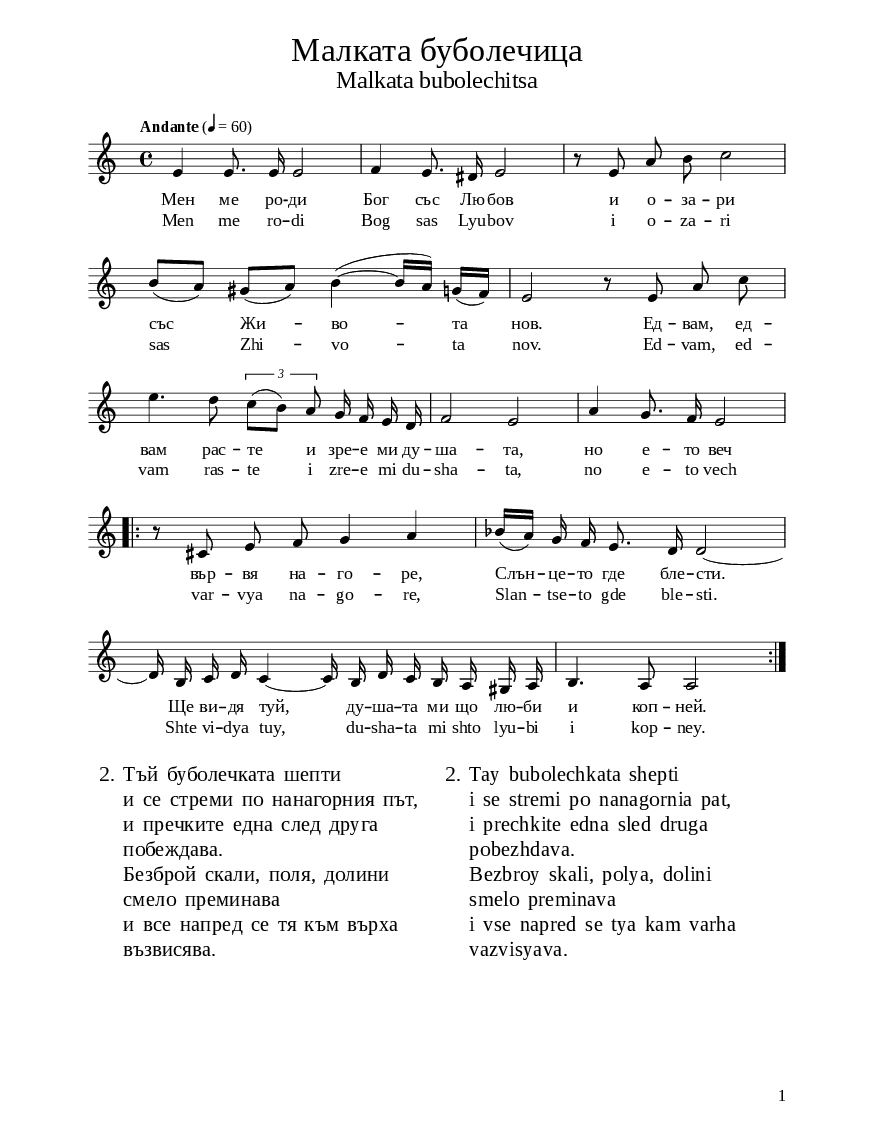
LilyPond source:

% Виж за разположението на текста.
\version "2.24.0"

% include paper part and global functions
\include "include/globals.ily"

\bookpart {
  \include "include/bookpart-paper.ily"
  \score {
    \include "include/score-layout.ily"

    \new Voice \absolute {
      \clef treble
      \key c \major
      \time 4/4
      \tempoFunc "Andante" 4 "60"
      \autoBeamOff

      e'4  e'8.  e'16  e'2 | % 2
      f'4  e'8.  dis'16  e'2 | % 3
      r8  e'8  a'8  b'8  c''2 \break | % 4
      b'8 ( [  a'8  ])   gis'8 ( [  a'8 ])
      b'4 ( ~  b'16 [  a'16 ] )   g'16 ( [
      f'16 ] )  | % 5
      e'2 r8  e'8  a'8  c''8 \break | % 6
      e''4.  d''8 \tweak direction #up \times 2/3 {
        \once \override Slur.positions = #'(1 . 1) c''8 ( [  b'8 ])  a'8
      }
      g'16  f'16  e'16  d'16 | % 7
      f'2  e'2 | % 8
      a'4  g'8.  f'16  e'2 \break
      \repeat
      volta 2 {
        | % 9
        r8  cis'8  e'8  f'8  g'4  a'4 |
        bes'16 ( [  a'16 ] )   g'16  f'16
        e'8.  d'16  d'2 ~ | % 11
        d'16  b16  c'16  d'16  c'4 ~
        c'16  b16  d'16  c'16  b16
        a16  gis16  a16 | % 12
        b4.  a8  a2
      }
    }

    \addlyrics {
      Мен ме ро -- ди Бог със Лю --
      бов и о -- за -- ри със Жи
      -- во -- та нов. Ед --
      вам, ед -- вам рас -- те  и зре
      -- е ми ду -- ша -- та, но е -- то
      веч вър -- вя на -- го -- ре, Слън
      -- це -- то где бле -- сти.
      Ще ви -- дя туй, ду -- ша -- та
      ми що лю -- би и коп -- ней.}
      \addlyrics {
        Men me ro -- di Bog sas Lyu --
        bov i o -- za -- ri sas Zhi
        -- vo -- ta nov. Ed --
        vam, ed -- vam ras -- te  i zre
        -- e mi du -- sha -- ta, no e -- to
        vech var -- vya na -- go -- re, Slan
        -- tse -- to gde ble -- sti.
        Shte vi -- dya tuy, du -- sha -- ta
        mi shto lyu -- bi i kop -- ney.}

        \header {
          title = \titleFunc "Малката буболечица" "Malkata bubolechitsa"
        }

        \midi{}

      } % score
      
      \markup \fontsize #bgCoupletFontSize {
        \hspace #1
        \override #`(baseline-skip . ,bgCoupletBaselineSkip)
        \column {
          \line {    2. Тъй буболечката шепти }
          \line {   "   " и се стреми по нанагорния път,}
          \line {   "   " и пречките една след друга }
          \line {   "   " побеждава. }
          \line {   "   " Безброй скали, поля, долини }
          \line {   "   " смело преминава }
          \line {   "   " и все напред се тя към върха }
          \line {   "   " възвисява. }
        }

        \hspace #2
        \override #`(baseline-skip . ,bgCoupletBaselineSkip)
        \column {
          \line {    2. Tay bubolechkata shepti }
          \line {   "   " i se stremi po nanagornia pat,}
          \line {   "   " i prechkite edna sled druga }
          \line {   "   " pobezhdava. }
          \line {   "   " Bezbroy skali, polya, dolini }
          \line {   "   " smelo preminava }
          \line {   "   " i vse napred se tya kam varha }
          \line {   "   " vazvisyava. }
        } %column
      } % markup

      \pageBreak

      \markup \fontsize #bgCoupletFontSize {
        \hspace #1
        \override #`(baseline-skip . ,bgCoupletBaselineSkip)
        \column {
          \line {    3. Тъй векове безброй летят }
          \line {   "   "  и времето я преобразява. }
          \line {   "   "  И тъй порасна тя – девица мила, }
          \line {   "   "  чиста роса, душа красива.}
          \line {   "   "  Творение на Бога, }
          \line {   "   "  разлива Мир и светла Радост }
          \line {   "   "  по света. }
        }

        \hspace #4
        \override #`(baseline-skip . ,bgCoupletBaselineSkip)
        \column {
          \line {    3. Tay vekove bezbroy letyat }
          \line {   "   "  i vremeto ya preobrazyava. }
          \line {   "   "  I tay porasna tya – devitsa mila, }
          \line {   "   "  chista rosa, dusha krasiva. }
          \line {   "   "  Tvorenie na Boga, }
          \line {   "   "  razliva Mir i svetla Radost }
          \line {   "   "  po sveta. }
        } %column
      } % markup


      \markup \empty-two

      % include foreign translation(s) of the song
      
\version "2.22.1"

\markup \fill-line { \fontsize #deTitleFontSize "Das kleine Käferchen" }
\markup \null
\markup \null
\markup \fontsize #deCoupletFontSize {
  \hspace #8
  \override #`(baseline-skip . ,deCoupletBaselineSkip)
      \column {
  \line {1. Mich hat Gott geboren,}

  \line { "   " mit einem neuen Leben erleuchtet.}

  \line { "   " Langsam, langsam gedeiht und reift meine Seele,}

  \line { "   " aber sieh schon:}

  \line { "   " Ich laufe aufwärts, wo die Sonne funkelt. Ich werde das sehen,}

  \line { "   " was meine Seele liebt und wonach sie trachtet.}
  \line { "  " }

  \line { 2. So flüstert der Käfer,}

  \line { "   " und strebt auf dem Weg nach oben,}

  \line { "   " und nacheinander überwindet er die Hürden. }

  \line { "   " Tapfer durchquert er Felsen, }

  \line { "   " Felder und Täler,}

  \line { "   " und strebt immer vorwärts}

  \line { "   " und erhebt sich bis zum Gipfel.}
  \line { "  " }
  \line { 3. So vergehen unzählige Jahrhunderte}

  \line { "   " und die Zeit verändert sich.}

  \line { "   " Und so wuchs er: jungfräulich,}

  \line { "   " reiner Tau, eine schöne Seele,}

  \line { "   " Schöpfung Gottes --}

  \line { "   " sie vergießt Frieden und helle Freude in der Welt.}
}
}


    } % bookpart

    % Più mosso
    %
